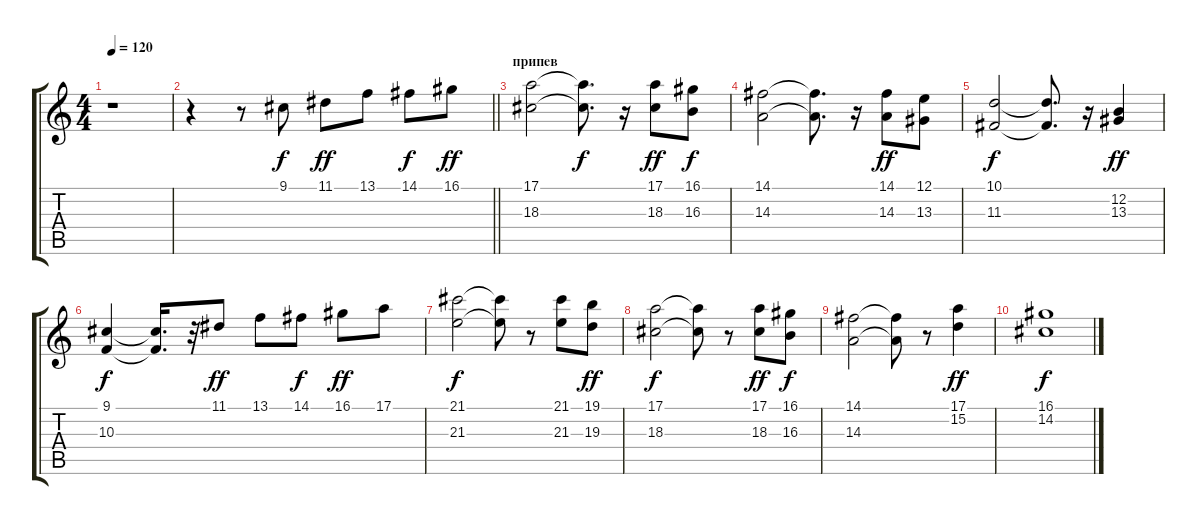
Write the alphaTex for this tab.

\track "" {instrument viola}
\staff {score tabs}
\tuning (E4 B3 G3 D3 A2 E2) {hide}
\ts (4 4)
\tempo 120
\clef g2
\ks c
r.1{dy f} |
\barLineRight lightlight
r.4 r.8 9.1.8 11.1.8{dy ff} 13.1.8 14.1.8{dy f} 16.1.8{dy ff} |
\section ("" "припев")
(17.1 18.3).2 (17.1{t} 18.3{t}).8{d dy f} r.16 (17.1 18.3).8{dy ff} (16.1 16.3).8{dy f} |
(14.1 14.3).2 (14.1{t} 14.3{t}).8{d} r.16 (14.1 14.3).8{dy ff} (12.1 13.3).8 |
(10.1 11.3).2{dy f} (10.1{t} 11.3{t}).8{d} r.16 (12.2 13.3).4{dy ff} |
(9.1 10.3).4{dy f} (9.1{t} 10.3{t}).16{d} r.32 11.1.8{dy ff} 13.1.8 14.1.8{dy f} 16.1.8{dy ff} 17.1.8 |
(21.1 21.3).2{dy f} (21.1{t} 21.3{t}).8 r.8 (21.1 21.3).8 (19.1 19.3).8{dy ff} |
(17.1 18.3).2{dy f} (17.1{t} 18.3{t}).8 r.8 (17.1 18.3).8{dy ff} (16.1 16.3).8{dy f} |
(14.1 14.3).2 (14.1{t} 14.3{t}).8 r.8 (17.1 15.2).4{dy ff} |
(16.1 14.2).1{dy f}
